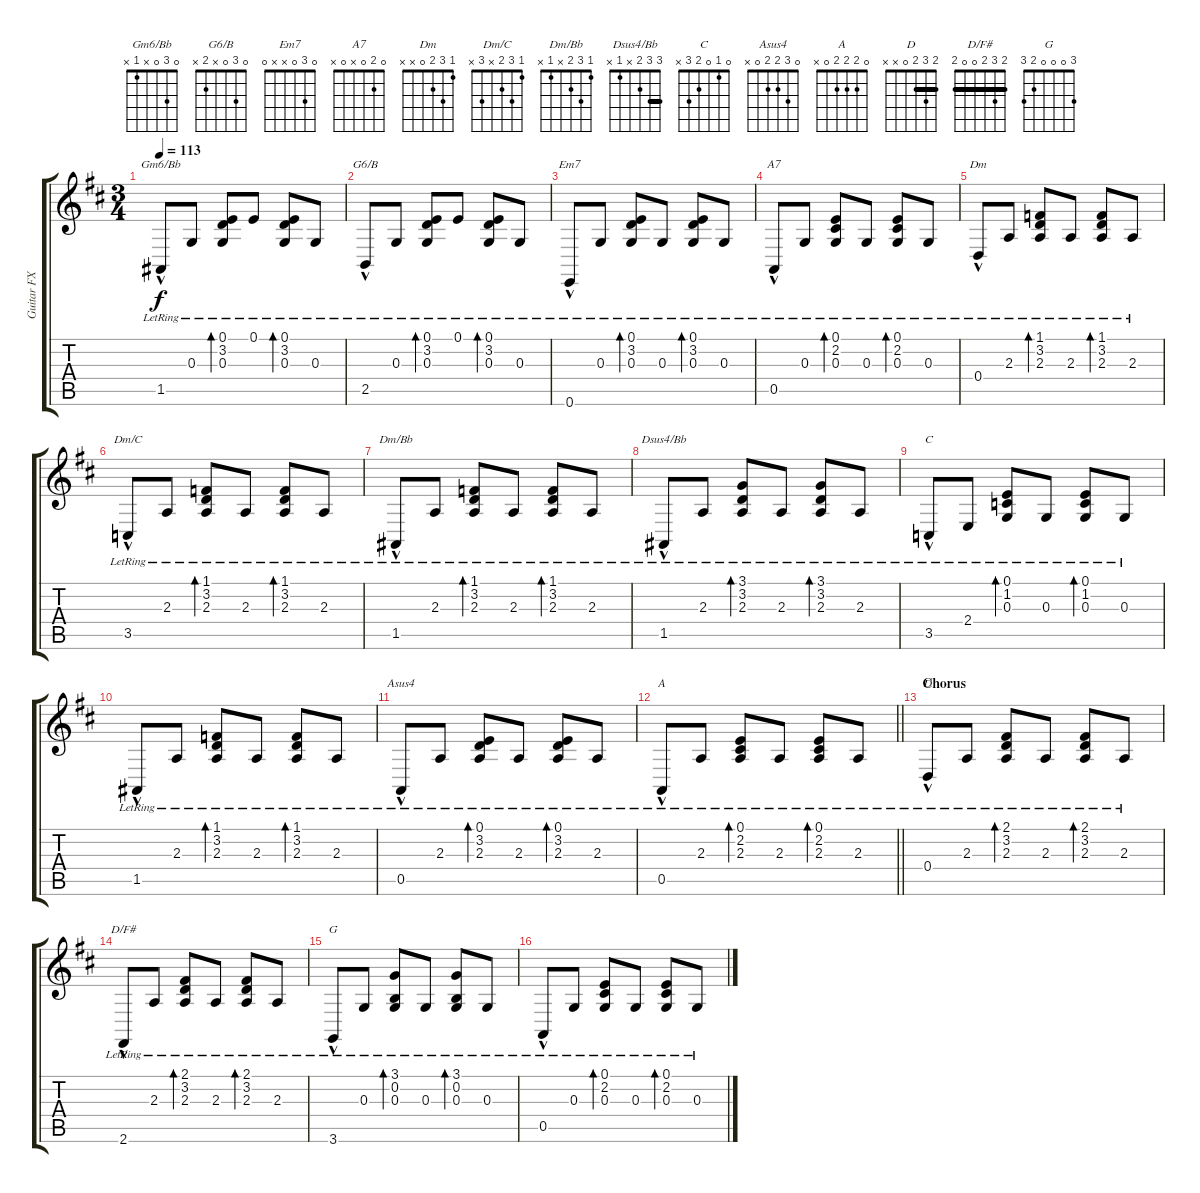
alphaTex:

\track ("Guitar FX" "Guitar FX") {instrument stringensemble1}
\staff {score tabs}
\tuning (E4 B3 G3 D3 A2 E2) {hide}
\chord ("Gm6/Bb" 0 3 0 x 1 x)
\chord ("G6/B" 0 3 0 x 2 x)
\chord ("Em7" 0 3 0 x x 0)
\chord ("A7" 0 2 0 x 0 x)
\chord ("Dm" 1 3 2 0 x x)
\chord ("Dm/C" 1 3 2 x 3 x)
\chord ("Dm/Bb" 1 3 2 x 1 x)
\chord ("Dsus4/Bb" 3 3 2 x 1 x) {barre 3}
\chord ("C" 0 1 0 2 3 x)
\chord ("Asus4" 0 3 2 2 0 x)
\chord ("A" 0 2 2 2 0 x)
\chord ("D" 2 3 2 0 x x) {barre 2}
\chord ("D/F#" 2 3 2 0 0 2) {barre 2}
\chord ("G" 3 0 0 0 2 3)
\ts (3 4)
\tempo 113
\clef g2
\ks d
1.5{hac lr}.8{ch "Gm6/Bb" dy f} 0.3{lr}.8 (0.1{lr} 3.2{lr} 0.3{lr}).8{bd 60} 0.1{lr}.8 (0.1{lr} 3.2{lr} 0.3{lr}).8{bd 60} 0.3{lr}.8 |
2.5{hac lr}.8{ch "G6/B"} 0.3{lr}.8 (0.1{lr} 3.2{lr} 0.3{lr}).8{bd 60} 0.1{lr}.8 (0.1{lr} 3.2{lr} 0.3{lr}).8{bd 60} 0.3{lr}.8 |
0.6{hac lr}.8{ch "Em7"} 0.3{lr}.8 (0.1{lr} 3.2{lr} 0.3{lr}).8{bd 60} 0.3{lr}.8 (0.1{lr} 3.2{lr} 0.3{lr}).8{bd 60} 0.3{lr}.8 |
0.5{hac lr}.8{ch "A7"} 0.3{lr}.8 (0.1{lr} 2.2{lr} 0.3{lr}).8{bd 60} 0.3{lr}.8 (0.1{lr} 2.2{lr} 0.3{lr}).8{bd 60} 0.3{lr}.8 |
0.4{hac lr}.8{ch "Dm"} 2.3{lr}.8 (1.1{lr} 3.2{lr} 2.3{lr}).8{bd 60} 2.3{lr}.8 (1.1{lr} 3.2{lr} 2.3{lr}).8{bd 60} 2.3{lr}.8 |
3.5{hac lr}.8{ch "Dm/C"} 2.3{lr}.8 (1.1{lr} 3.2{lr} 2.3{lr}).8{bd 60} 2.3{lr}.8 (1.1{lr} 3.2{lr} 2.3{lr}).8{bd 60} 2.3{lr}.8 |
1.5{hac lr}.8{ch "Dm/Bb"} 2.3{lr}.8 (1.1{lr} 3.2{lr} 2.3{lr}).8{bd 60} 2.3{lr}.8 (1.1{lr} 3.2{lr} 2.3{lr}).8{bd 60} 2.3{lr}.8 |
1.5{hac lr}.8{ch "Dsus4/Bb"} 2.3{lr}.8 (3.1{lr} 3.2{lr} 2.3{lr}).8{bd 60} 2.3{lr}.8 (3.1{lr} 3.2{lr} 2.3{lr}).8{bd 60} 2.3{lr}.8 |
3.5{hac lr}.8{ch "C"} 2.4{lr}.8 (0.1{lr} 1.2{lr} 0.3{lr}).8{bd 60} 0.3{lr}.8 (0.1{lr} 1.2{lr} 0.3{lr}).8{bd 60} 0.3{lr}.8 |
1.5{hac lr}.8 2.3{lr}.8 (1.1{lr} 3.2{lr} 2.3{lr}).8{bd 60} 2.3{lr}.8 (1.1{lr} 3.2{lr} 2.3{lr}).8{bd 60} 2.3{lr}.8 |
0.5{hac lr}.8{ch "Asus4"} 2.3{lr}.8 (0.1{lr} 3.2{lr} 2.3{lr}).8{bd 60} 2.3{lr}.8 (0.1{lr} 3.2{lr} 2.3{lr}).8{bd 60} 2.3{lr}.8 |
\barLineRight lightlight
0.5{hac lr}.8{ch "A"} 2.3{lr}.8 (0.1{lr} 2.2{lr} 2.3{lr}).8{bd 60} 2.3{lr}.8 (0.1{lr} 2.2{lr} 2.3{lr}).8{bd 60} 2.3{lr}.8 |
\section ("" "Chorus")
0.4{hac lr}.8{ch "D"} 2.3{lr}.8 (2.1{lr} 3.2{lr} 2.3{lr}).8{bd 60} 2.3{lr}.8 (2.1{lr} 3.2{lr} 2.3{lr}).8{bd 60} 2.3{lr}.8 |
2.6{hac lr}.8{ch "D/F#"} 2.3{lr}.8 (2.1{lr} 3.2{lr} 2.3{lr}).8{bd 60} 2.3{lr}.8 (2.1{lr} 3.2{lr} 2.3{lr}).8{bd 60} 2.3{lr}.8 |
3.6{hac lr}.8{ch "G"} 0.3{lr}.8 (3.1{lr} 0.2{lr} 0.3{lr}).8{bd 60} 0.3{lr}.8 (3.1{lr} 0.2{lr} 0.3{lr}).8{bd 60} 0.3{lr}.8 |
0.5{hac lr}.8 0.3{lr}.8 (0.1{lr} 2.2{lr} 0.3{lr}).8{bd 60} 0.3{lr}.8 (0.1{lr} 2.2{lr} 0.3{lr}).8{bd 60} 0.3{lr}.8
